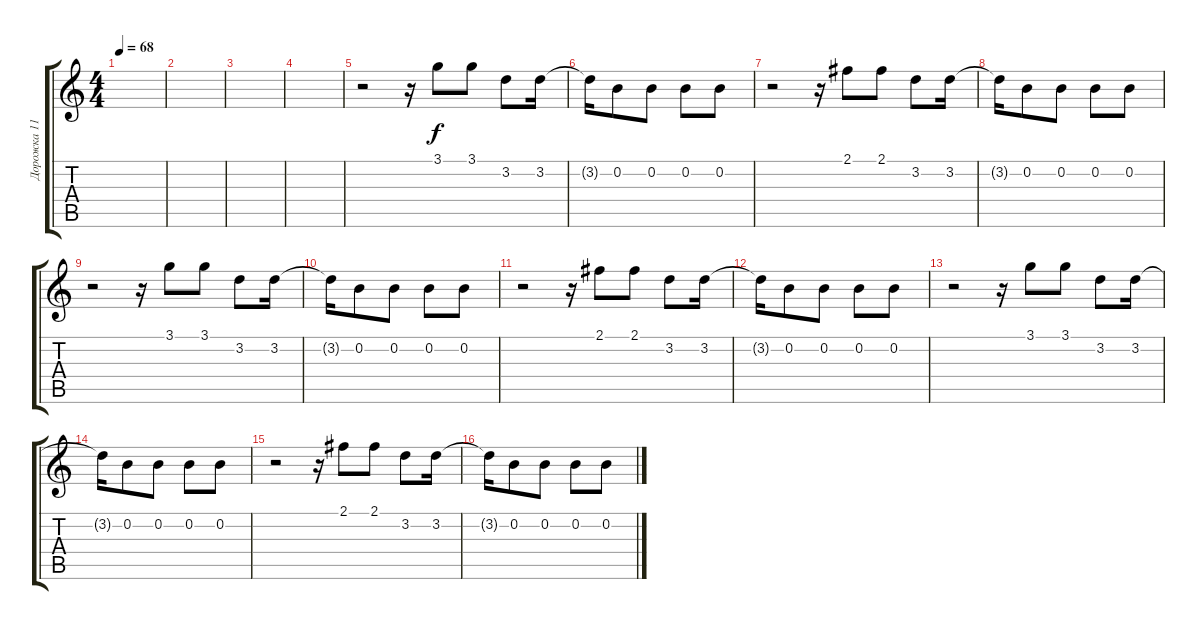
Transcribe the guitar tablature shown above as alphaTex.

\track ("Дорожка 11" "Дорожка 11") {instrument electricguitarjazz}
\staff {score tabs}
\tuning (E4 B3 G3 D3 A2 E2) {hide}
\ts (4 4)
\tempo 68
\clef g2
\ks c
|
|
|
|
r.2 r.16 3.1.8 3.1.8 3.2.8 3.2.16 |
3.2{t}.16 0.2.8 0.2.8 0.2.8 0.2.8 |
r.2 r.16 2.1.8 2.1.8 3.2.8 3.2.16 |
3.2{t}.16 0.2.8 0.2.8 0.2.8 0.2.8 |
r.2 r.16 3.1.8 3.1.8 3.2.8 3.2.16 |
3.2{t}.16 0.2.8 0.2.8 0.2.8 0.2.8 |
r.2 r.16 2.1.8 2.1.8 3.2.8 3.2.16 |
3.2{t}.16 0.2.8 0.2.8 0.2.8 0.2.8 |
r.2 r.16 3.1.8 3.1.8 3.2.8 3.2.16 |
3.2{t}.16 0.2.8 0.2.8 0.2.8 0.2.8 |
r.2 r.16 2.1.8 2.1.8 3.2.8 3.2.16 |
3.2{t}.16 0.2.8 0.2.8 0.2.8 0.2.8
